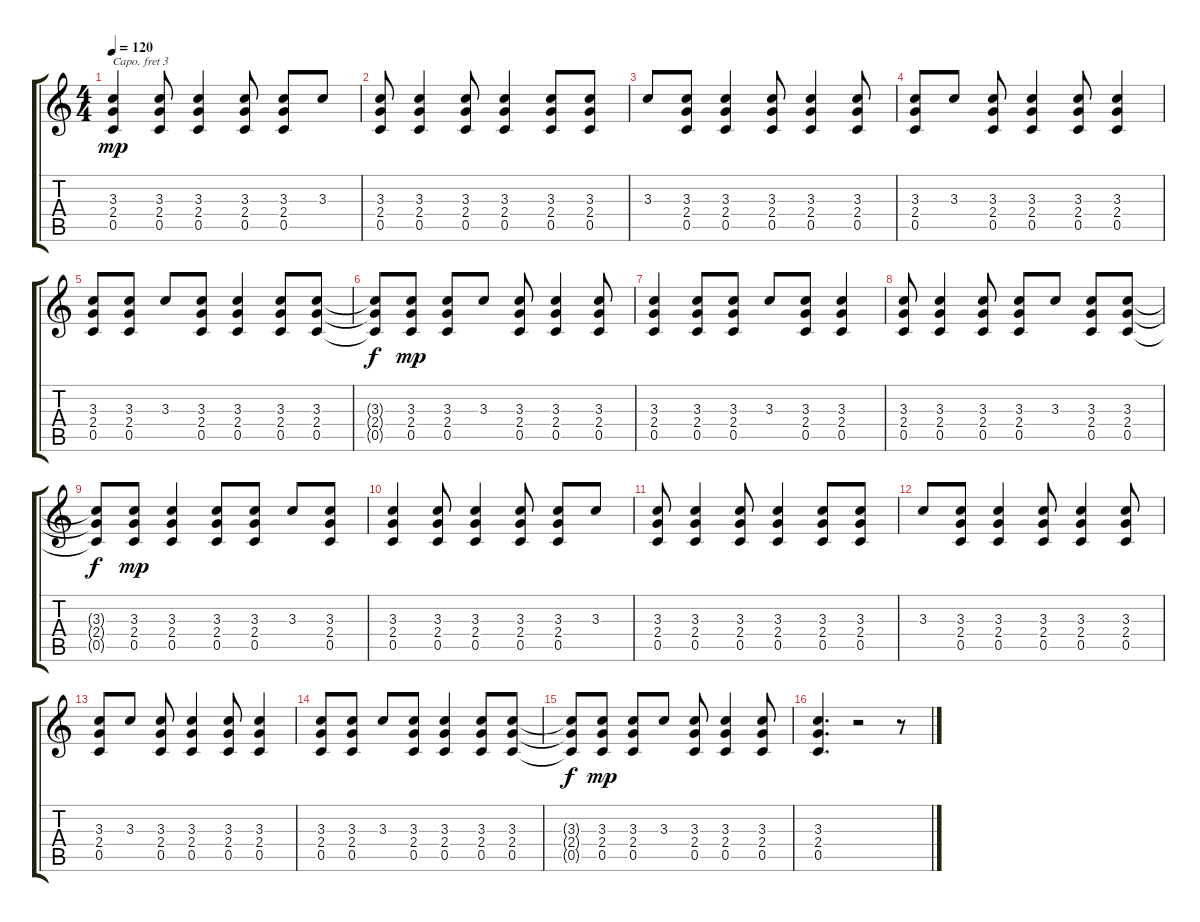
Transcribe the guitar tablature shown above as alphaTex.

\track "" {instrument acousticguitarnylon}
\staff {score tabs}
\capo 3
\tuning (E4 B3 Gb3 D3 A2 E2) {hide}
\ts (4 4)
\tempo 120
\clef g2
\ks c
(3.3 2.4 0.5).4{dy mp} (3.3 2.4 0.5).8 (3.3 2.4 0.5).4 (3.3 2.4 0.5).8 (3.3 2.4 0.5).8 3.3.8 |
(3.3 2.4 0.5).8 (3.3 2.4 0.5).4 (3.3 2.4 0.5).8 (3.3 2.4 0.5).4 (3.3 2.4 0.5).8 (3.3 2.4 0.5).8 |
3.3.8 (3.3 2.4 0.5).8 (3.3 2.4 0.5).4 (3.3 2.4 0.5).8 (3.3 2.4 0.5).4 (3.3 2.4 0.5).8 |
(3.3 2.4 0.5).8 3.3.8 (3.3 2.4 0.5).8 (3.3 2.4 0.5).4 (3.3 2.4 0.5).8 (3.3 2.4 0.5).4 |
(3.3 2.4 0.5).8 (3.3 2.4 0.5).8 3.3.8 (3.3 2.4 0.5).8 (3.3 2.4 0.5).4 (3.3 2.4 0.5).8 (3.3 2.4 0.5).8 |
(3.3{t} 2.4{t} 0.5{t}).8{dy f} (3.3 2.4 0.5).8{dy mp} (3.3 2.4 0.5).8 3.3.8 (3.3 2.4 0.5).8 (3.3 2.4 0.5).4 (3.3 2.4 0.5).8 |
(3.3 2.4 0.5).4 (3.3 2.4 0.5).8 (3.3 2.4 0.5).8 3.3.8 (3.3 2.4 0.5).8 (3.3 2.4 0.5).4 |
(3.3 2.4 0.5).8 (3.3 2.4 0.5).4 (3.3 2.4 0.5).8 (3.3 2.4 0.5).8 3.3.8 (3.3 2.4 0.5).8 (3.3 2.4 0.5).8 |
(3.3{t} 2.4{t} 0.5{t}).8{dy f} (3.3 2.4 0.5).8{dy mp} (3.3 2.4 0.5).4 (3.3 2.4 0.5).8 (3.3 2.4 0.5).8 3.3.8 (3.3 2.4 0.5).8 |
(3.3 2.4 0.5).4 (3.3 2.4 0.5).8 (3.3 2.4 0.5).4 (3.3 2.4 0.5).8 (3.3 2.4 0.5).8 3.3.8 |
(3.3 2.4 0.5).8 (3.3 2.4 0.5).4 (3.3 2.4 0.5).8 (3.3 2.4 0.5).4 (3.3 2.4 0.5).8 (3.3 2.4 0.5).8 |
3.3.8 (3.3 2.4 0.5).8 (3.3 2.4 0.5).4 (3.3 2.4 0.5).8 (3.3 2.4 0.5).4 (3.3 2.4 0.5).8 |
(3.3 2.4 0.5).8 3.3.8 (3.3 2.4 0.5).8 (3.3 2.4 0.5).4 (3.3 2.4 0.5).8 (3.3 2.4 0.5).4 |
(3.3 2.4 0.5).8 (3.3 2.4 0.5).8 3.3.8 (3.3 2.4 0.5).8 (3.3 2.4 0.5).4 (3.3 2.4 0.5).8 (3.3 2.4 0.5).8 |
(3.3{t} 2.4{t} 0.5{t}).8{dy f} (3.3 2.4 0.5).8{dy mp} (3.3 2.4 0.5).8 3.3.8 (3.3 2.4 0.5).8 (3.3 2.4 0.5).4 (3.3 2.4 0.5).8 |
(3.3 2.4 0.5).4{d} r.2 r.8
